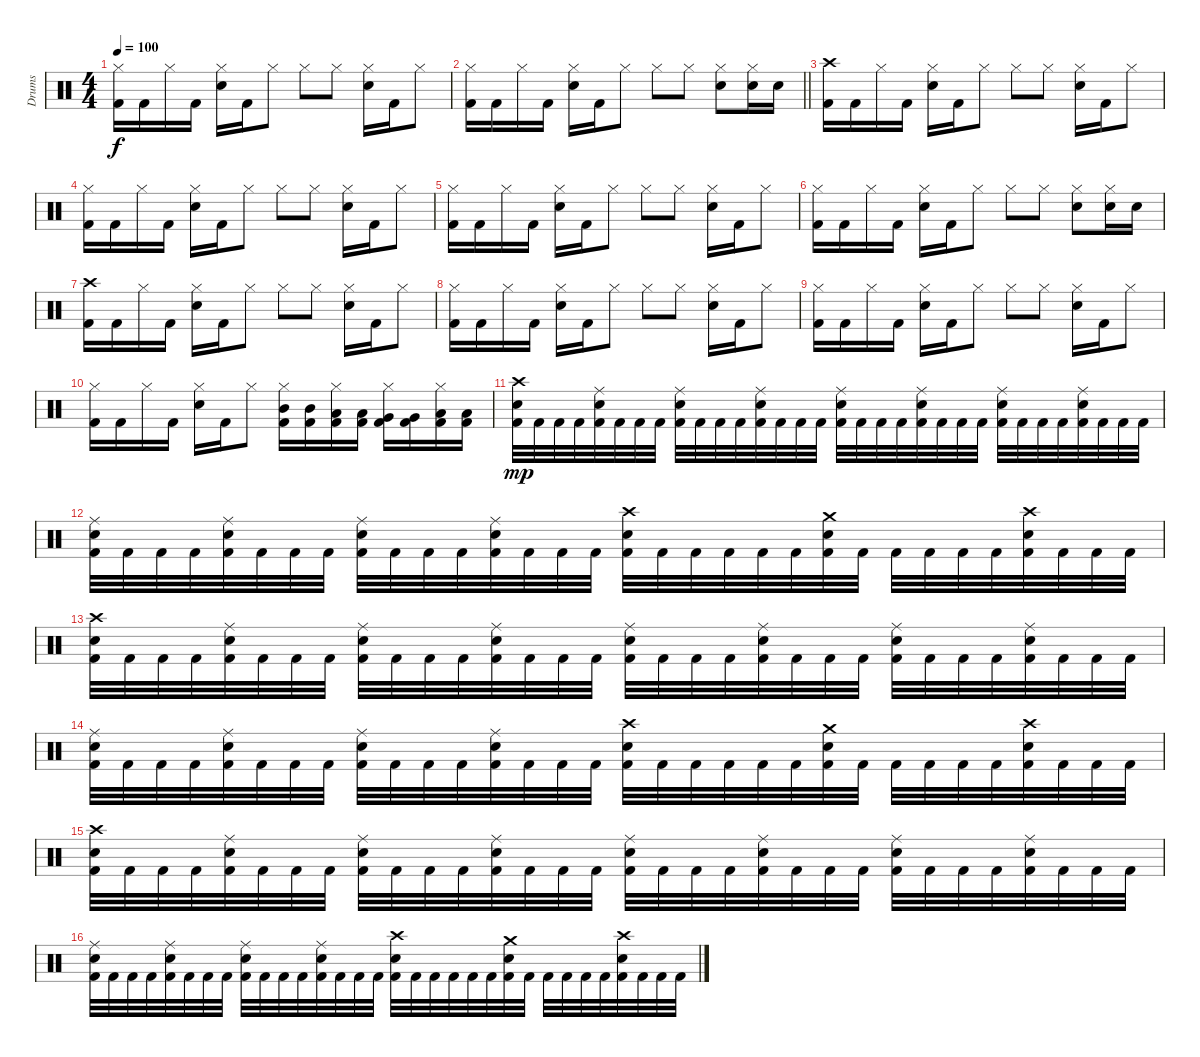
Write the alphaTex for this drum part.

\track ("Drums" "Drums") {instrument percussion}
\staff {score}
\articulation defaults
\ts (4 4)
\tempo 100
\clef neutral
\ks c
("Hi-Hat (closed)" "Kick (hit) 2").16{dy f} "Kick (hit) 2".16 "Hi-Hat (closed)".16 "Kick (hit) 2".16 ("Hi-Hat (closed)" "Electric Snare (hit)").16 "Kick (hit) 2".16 "Hi-Hat (closed)".8 "Hi-Hat (closed)".8 "Hi-Hat (closed)".8 ("Hi-Hat (closed)" "Electric Snare (hit)").16 "Kick (hit) 2".16 "Hi-Hat (closed)".8 |
\barLineRight lightlight
("Hi-Hat (closed)" "Kick (hit) 2").16 "Kick (hit) 2".16 "Hi-Hat (closed)".16 "Kick (hit) 2".16 ("Hi-Hat (closed)" "Electric Snare (hit)").16 "Kick (hit) 2".16 "Hi-Hat (closed)".8 "Hi-Hat (closed)".8 "Hi-Hat (closed)".8 ("Hi-Hat (closed)" "Electric Snare (hit)").8 ("Hi-Hat (closed)" "Electric Snare (hit)").16 "Electric Snare (hit)".16 |
("Crash high (hit)" "Kick (hit) 2").16 "Kick (hit) 2".16 "Hi-Hat (closed)".16 "Kick (hit) 2".16 ("Hi-Hat (closed)" "Electric Snare (hit)").16 "Kick (hit) 2".16 "Hi-Hat (closed)".8 "Hi-Hat (closed)".8 "Hi-Hat (closed)".8 ("Hi-Hat (closed)" "Electric Snare (hit)").16 "Kick (hit) 2".16 "Hi-Hat (closed)".8 |
("Hi-Hat (closed)" "Kick (hit) 2").16 "Kick (hit) 2".16 "Hi-Hat (closed)".16 "Kick (hit) 2".16 ("Hi-Hat (closed)" "Electric Snare (hit)").16 "Kick (hit) 2".16 "Hi-Hat (closed)".8 "Hi-Hat (closed)".8 "Hi-Hat (closed)".8 ("Hi-Hat (closed)" "Electric Snare (hit)").16 "Kick (hit) 2".16 "Hi-Hat (closed)".8 |
("Hi-Hat (closed)" "Kick (hit) 2").16 "Kick (hit) 2".16 "Hi-Hat (closed)".16 "Kick (hit) 2".16 ("Hi-Hat (closed)" "Electric Snare (hit)").16 "Kick (hit) 2".16 "Hi-Hat (closed)".8 "Hi-Hat (closed)".8 "Hi-Hat (closed)".8 ("Hi-Hat (closed)" "Electric Snare (hit)").16 "Kick (hit) 2".16 "Hi-Hat (closed)".8 |
("Hi-Hat (closed)" "Kick (hit) 2").16 "Kick (hit) 2".16 "Hi-Hat (closed)".16 "Kick (hit) 2".16 ("Hi-Hat (closed)" "Electric Snare (hit)").16 "Kick (hit) 2".16 "Hi-Hat (closed)".8 "Hi-Hat (closed)".8 "Hi-Hat (closed)".8 ("Hi-Hat (closed)" "Electric Snare (hit)").8 ("Hi-Hat (closed)" "Electric Snare (hit)").16 "Electric Snare (hit)".16 |
("Crash high (hit)" "Kick (hit) 2").16 "Kick (hit) 2".16 "Hi-Hat (closed)".16 "Kick (hit) 2".16 ("Hi-Hat (closed)" "Electric Snare (hit)").16 "Kick (hit) 2".16 "Hi-Hat (closed)".8 "Hi-Hat (closed)".8 "Hi-Hat (closed)".8 ("Hi-Hat (closed)" "Electric Snare (hit)").16 "Kick (hit) 2".16 "Hi-Hat (closed)".8 |
("Hi-Hat (closed)" "Kick (hit) 2").16 "Kick (hit) 2".16 "Hi-Hat (closed)".16 "Kick (hit) 2".16 ("Hi-Hat (closed)" "Electric Snare (hit)").16 "Kick (hit) 2".16 "Hi-Hat (closed)".8 "Hi-Hat (closed)".8 "Hi-Hat (closed)".8 ("Hi-Hat (closed)" "Electric Snare (hit)").16 "Kick (hit) 2".16 "Hi-Hat (closed)".8 |
("Hi-Hat (closed)" "Kick (hit) 2").16 "Kick (hit) 2".16 "Hi-Hat (closed)".16 "Kick (hit) 2".16 ("Hi-Hat (closed)" "Electric Snare (hit)").16 "Kick (hit) 2".16 "Hi-Hat (closed)".8 "Hi-Hat (closed)".8 "Hi-Hat (closed)".8 ("Hi-Hat (closed)" "Electric Snare (hit)").16 "Kick (hit) 2".16 "Hi-Hat (closed)".8 |
("Hi-Hat (closed)" "Kick (hit) 2").16 "Kick (hit) 2".16 "Hi-Hat (closed)".16 "Kick (hit) 2".16 ("Hi-Hat (closed)" "Electric Snare (hit)").16 "Kick (hit) 2".16 "Hi-Hat (closed)".8 ("Hi-Hat (closed)" "Mid Tom (hit)" "Kick (hit) 2").16 ("Mid Tom (hit)" "Kick (hit) 2").16 ("Hi-Hat (closed)" "Low Tom (hit)" "Kick (hit) 2").16 ("Low Tom (hit)" "Kick (hit) 2").16 ("Hi-Hat (closed)" "Very Low Tom (hit)" "Kick (hit) 2").16 ("Very Low Tom (hit)" "Kick (hit) 2").16 ("Hi-Hat (closed)" "Low Floor Tom (hit)" "Kick (hit) 2").16 ("Low Floor Tom (hit)" "Kick (hit) 2").16 |
("Crash high (hit)" "Electric Snare (hit)" "Kick (hit) 2").32{dy mp} "Kick (hit) 2".32 "Kick (hit) 2".32 "Kick (hit) 2".32 ("Ride (middle)" "Electric Snare (hit)" "Kick (hit) 2").32 "Kick (hit) 2".32 "Kick (hit) 2".32 "Kick (hit) 2".32 ("Ride (middle)" "Electric Snare (hit)" "Kick (hit) 2").32 "Kick (hit) 2".32 "Kick (hit) 2".32 "Kick (hit) 2".32 ("Ride (middle)" "Electric Snare (hit)" "Kick (hit) 2").32 "Kick (hit) 2".32 "Kick (hit) 2".32 "Kick (hit) 2".32 ("Ride (middle)" "Electric Snare (hit)" "Kick (hit) 2").32 "Kick (hit) 2".32 "Kick (hit) 2".32 "Kick (hit) 2".32 ("Ride (middle)" "Electric Snare (hit)" "Kick (hit) 2").32 "Kick (hit) 2".32 "Kick (hit) 2".32 "Kick (hit) 2".32 ("Ride (middle)" "Electric Snare (hit)" "Kick (hit) 2").32 "Kick (hit) 2".32 "Kick (hit) 2".32 "Kick (hit) 2".32 ("Ride (middle)" "Electric Snare (hit)" "Kick (hit) 2").32 "Kick (hit) 2".32 "Kick (hit) 2".32 "Kick (hit) 2".32 |
("Ride (middle)" "Electric Snare (hit)" "Kick (hit) 2").32 "Kick (hit) 2".32 "Kick (hit) 2".32 "Kick (hit) 2".32 ("Ride (middle)" "Electric Snare (hit)" "Kick (hit) 2").32 "Kick (hit) 2".32 "Kick (hit) 2".32 "Kick (hit) 2".32 ("Ride (middle)" "Electric Snare (hit)" "Kick (hit) 2").32 "Kick (hit) 2".32 "Kick (hit) 2".32 "Kick (hit) 2".32 ("Ride (middle)" "Electric Snare (hit)" "Kick (hit) 2").32 "Kick (hit) 2".32 "Kick (hit) 2".32 "Kick (hit) 2".32 ("Crash high (hit)" "Electric Snare (hit)" "Kick (hit) 2").32 "Kick (hit) 2".32 "Kick (hit) 2".32 "Kick (hit) 2".32 "Kick (hit) 2".32 "Kick (hit) 2".32 ("Crash medium (hit)" "Electric Snare (hit)" "Kick (hit) 2").32 "Kick (hit) 2".32 "Kick (hit) 2".32 "Kick (hit) 2".32 "Kick (hit) 2".32 "Kick (hit) 2".32 ("Crash high (hit)" "Electric Snare (hit)" "Kick (hit) 2").32 "Kick (hit) 2".32 "Kick (hit) 2".32 "Kick (hit) 2".32 |
("Crash high (hit)" "Electric Snare (hit)" "Kick (hit) 2").32 "Kick (hit) 2".32 "Kick (hit) 2".32 "Kick (hit) 2".32 ("Ride (middle)" "Electric Snare (hit)" "Kick (hit) 2").32 "Kick (hit) 2".32 "Kick (hit) 2".32 "Kick (hit) 2".32 ("Ride (middle)" "Electric Snare (hit)" "Kick (hit) 2").32 "Kick (hit) 2".32 "Kick (hit) 2".32 "Kick (hit) 2".32 ("Ride (middle)" "Electric Snare (hit)" "Kick (hit) 2").32 "Kick (hit) 2".32 "Kick (hit) 2".32 "Kick (hit) 2".32 ("Ride (middle)" "Electric Snare (hit)" "Kick (hit) 2").32 "Kick (hit) 2".32 "Kick (hit) 2".32 "Kick (hit) 2".32 ("Ride (middle)" "Electric Snare (hit)" "Kick (hit) 2").32 "Kick (hit) 2".32 "Kick (hit) 2".32 "Kick (hit) 2".32 ("Ride (middle)" "Electric Snare (hit)" "Kick (hit) 2").32 "Kick (hit) 2".32 "Kick (hit) 2".32 "Kick (hit) 2".32 ("Ride (middle)" "Electric Snare (hit)" "Kick (hit) 2").32 "Kick (hit) 2".32 "Kick (hit) 2".32 "Kick (hit) 2".32 |
("Ride (middle)" "Electric Snare (hit)" "Kick (hit) 2").32 "Kick (hit) 2".32 "Kick (hit) 2".32 "Kick (hit) 2".32 ("Ride (middle)" "Electric Snare (hit)" "Kick (hit) 2").32 "Kick (hit) 2".32 "Kick (hit) 2".32 "Kick (hit) 2".32 ("Ride (middle)" "Electric Snare (hit)" "Kick (hit) 2").32 "Kick (hit) 2".32 "Kick (hit) 2".32 "Kick (hit) 2".32 ("Ride (middle)" "Electric Snare (hit)" "Kick (hit) 2").32 "Kick (hit) 2".32 "Kick (hit) 2".32 "Kick (hit) 2".32 ("Crash high (hit)" "Electric Snare (hit)" "Kick (hit) 2").32 "Kick (hit) 2".32 "Kick (hit) 2".32 "Kick (hit) 2".32 "Kick (hit) 2".32 "Kick (hit) 2".32 ("Crash medium (hit)" "Electric Snare (hit)" "Kick (hit) 2").32 "Kick (hit) 2".32 "Kick (hit) 2".32 "Kick (hit) 2".32 "Kick (hit) 2".32 "Kick (hit) 2".32 ("Crash high (hit)" "Electric Snare (hit)" "Kick (hit) 2").32 "Kick (hit) 2".32 "Kick (hit) 2".32 "Kick (hit) 2".32 |
("Crash high (hit)" "Electric Snare (hit)" "Kick (hit) 2").32 "Kick (hit) 2".32 "Kick (hit) 2".32 "Kick (hit) 2".32 ("Ride (middle)" "Electric Snare (hit)" "Kick (hit) 2").32 "Kick (hit) 2".32 "Kick (hit) 2".32 "Kick (hit) 2".32 ("Ride (middle)" "Electric Snare (hit)" "Kick (hit) 2").32 "Kick (hit) 2".32 "Kick (hit) 2".32 "Kick (hit) 2".32 ("Ride (middle)" "Electric Snare (hit)" "Kick (hit) 2").32 "Kick (hit) 2".32 "Kick (hit) 2".32 "Kick (hit) 2".32 ("Ride (middle)" "Electric Snare (hit)" "Kick (hit) 2").32 "Kick (hit) 2".32 "Kick (hit) 2".32 "Kick (hit) 2".32 ("Ride (middle)" "Electric Snare (hit)" "Kick (hit) 2").32 "Kick (hit) 2".32 "Kick (hit) 2".32 "Kick (hit) 2".32 ("Ride (middle)" "Electric Snare (hit)" "Kick (hit) 2").32 "Kick (hit) 2".32 "Kick (hit) 2".32 "Kick (hit) 2".32 ("Ride (middle)" "Electric Snare (hit)" "Kick (hit) 2").32 "Kick (hit) 2".32 "Kick (hit) 2".32 "Kick (hit) 2".32 |
("Ride (middle)" "Electric Snare (hit)" "Kick (hit) 2").32 "Kick (hit) 2".32 "Kick (hit) 2".32 "Kick (hit) 2".32 ("Ride (middle)" "Electric Snare (hit)" "Kick (hit) 2").32 "Kick (hit) 2".32 "Kick (hit) 2".32 "Kick (hit) 2".32 ("Ride (middle)" "Electric Snare (hit)" "Kick (hit) 2").32 "Kick (hit) 2".32 "Kick (hit) 2".32 "Kick (hit) 2".32 ("Ride (middle)" "Electric Snare (hit)" "Kick (hit) 2").32 "Kick (hit) 2".32 "Kick (hit) 2".32 "Kick (hit) 2".32 ("Crash high (hit)" "Electric Snare (hit)" "Kick (hit) 2").32 "Kick (hit) 2".32 "Kick (hit) 2".32 "Kick (hit) 2".32 "Kick (hit) 2".32 "Kick (hit) 2".32 ("Crash medium (hit)" "Electric Snare (hit)" "Kick (hit) 2").32 "Kick (hit) 2".32 "Kick (hit) 2".32 "Kick (hit) 2".32 "Kick (hit) 2".32 "Kick (hit) 2".32 ("Crash high (hit)" "Electric Snare (hit)" "Kick (hit) 2").32 "Kick (hit) 2".32 "Kick (hit) 2".32 "Kick (hit) 2".32
